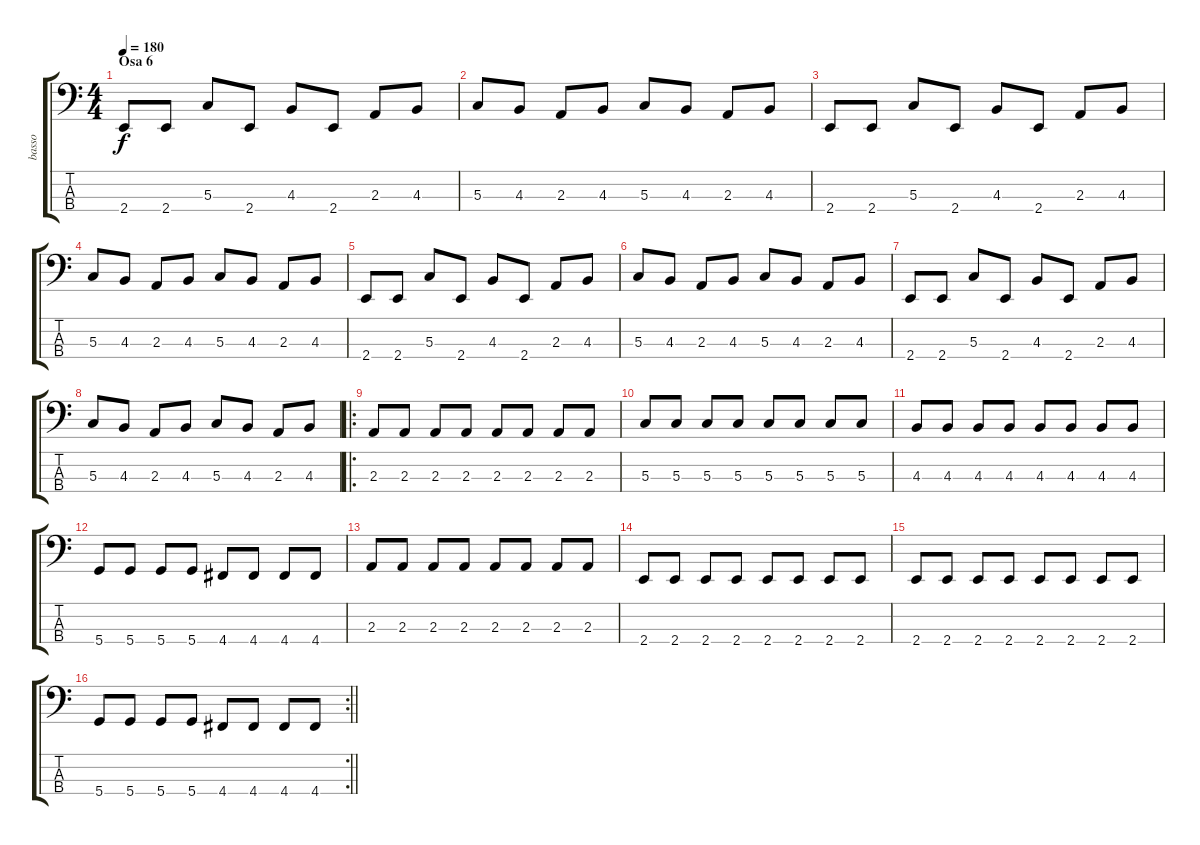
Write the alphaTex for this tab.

\track ("basso" "basso") {instrument electricbasspick}
\staff {score tabs}
\tuning (F2 C2 G1 D1) {hide}
\ts (4 4)
\section ("" "Osa 6")
\tempo 180
\clef f4
\ks c
2.4.8{dy f} 2.4.8 5.3.8 2.4.8 4.3.8 2.4.8 2.3.8 4.3.8 |
5.3.8 4.3.8 2.3.8 4.3.8 5.3.8 4.3.8 2.3.8 4.3.8 |
2.4.8 2.4.8 5.3.8 2.4.8 4.3.8 2.4.8 2.3.8 4.3.8 |
5.3.8 4.3.8 2.3.8 4.3.8 5.3.8 4.3.8 2.3.8 4.3.8 |
2.4.8 2.4.8 5.3.8 2.4.8 4.3.8 2.4.8 2.3.8 4.3.8 |
5.3.8 4.3.8 2.3.8 4.3.8 5.3.8 4.3.8 2.3.8 4.3.8 |
2.4.8 2.4.8 5.3.8 2.4.8 4.3.8 2.4.8 2.3.8 4.3.8 |
5.3.8 4.3.8 2.3.8 4.3.8 5.3.8 4.3.8 2.3.8 4.3.8 |
\ro
2.3.8 2.3.8 2.3.8 2.3.8 2.3.8 2.3.8 2.3.8 2.3.8 |
5.3.8 5.3.8 5.3.8 5.3.8 5.3.8 5.3.8 5.3.8 5.3.8 |
4.3.8 4.3.8 4.3.8 4.3.8 4.3.8 4.3.8 4.3.8 4.3.8 |
5.4.8 5.4.8 5.4.8 5.4.8 4.4.8 4.4.8 4.4.8 4.4.8 |
2.3.8 2.3.8 2.3.8 2.3.8 2.3.8 2.3.8 2.3.8 2.3.8 |
2.4.8 2.4.8 2.4.8 2.4.8 2.4.8 2.4.8 2.4.8 2.4.8 |
2.4.8 2.4.8 2.4.8 2.4.8 2.4.8 2.4.8 2.4.8 2.4.8 |
\rc 2
\barLineRight lightlight
5.4.8 5.4.8 5.4.8 5.4.8 4.4.8 4.4.8 4.4.8 4.4.8
